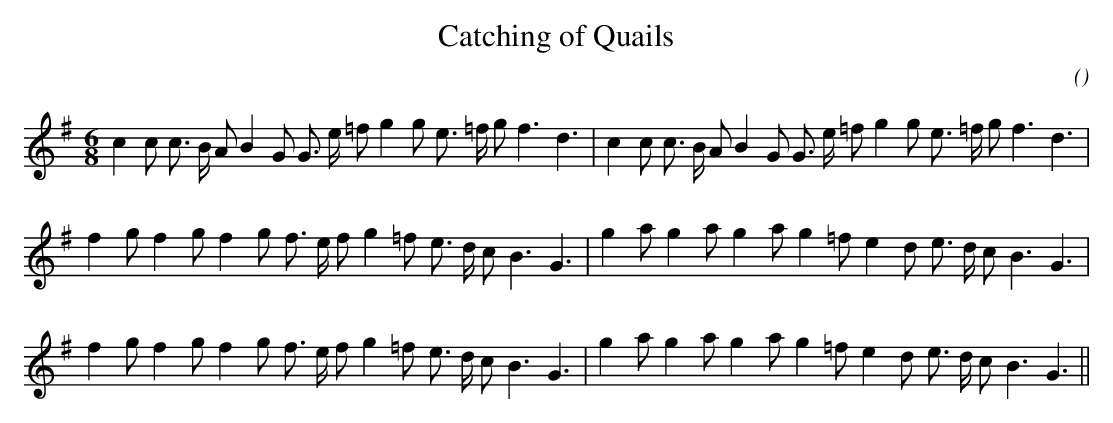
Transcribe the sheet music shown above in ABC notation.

X:1
T: Catching of Quails
C:
O:
M:6/8
K:G
K:G
M:6/8
L:1/16
c4 c2 c3 B A2 B4 G2 G3 e =f2 g4 g2 e3 =f g2 f6 d6 |c4 c2 c3 B A2 B4 G2 G3 e =f2 g4 g2 e3 =f g2 f6 d6 |
f4 g2 f4 g2 f4 g2 f3 e f2 g4 =f2 e3 d c2 B6 G6 |g4 a2 g4 a2 g4 a2 g4 =f2 e4 d2 e3 d c2 B6 G6 |
f4 g2 f4 g2 f4 g2 f3 e f2 g4 =f2 e3 d c2 B6 G6 |g4 a2 g4 a2 g4 a2 g4 =f2 e4 d2 e3 d c2 B6 G6 ||
